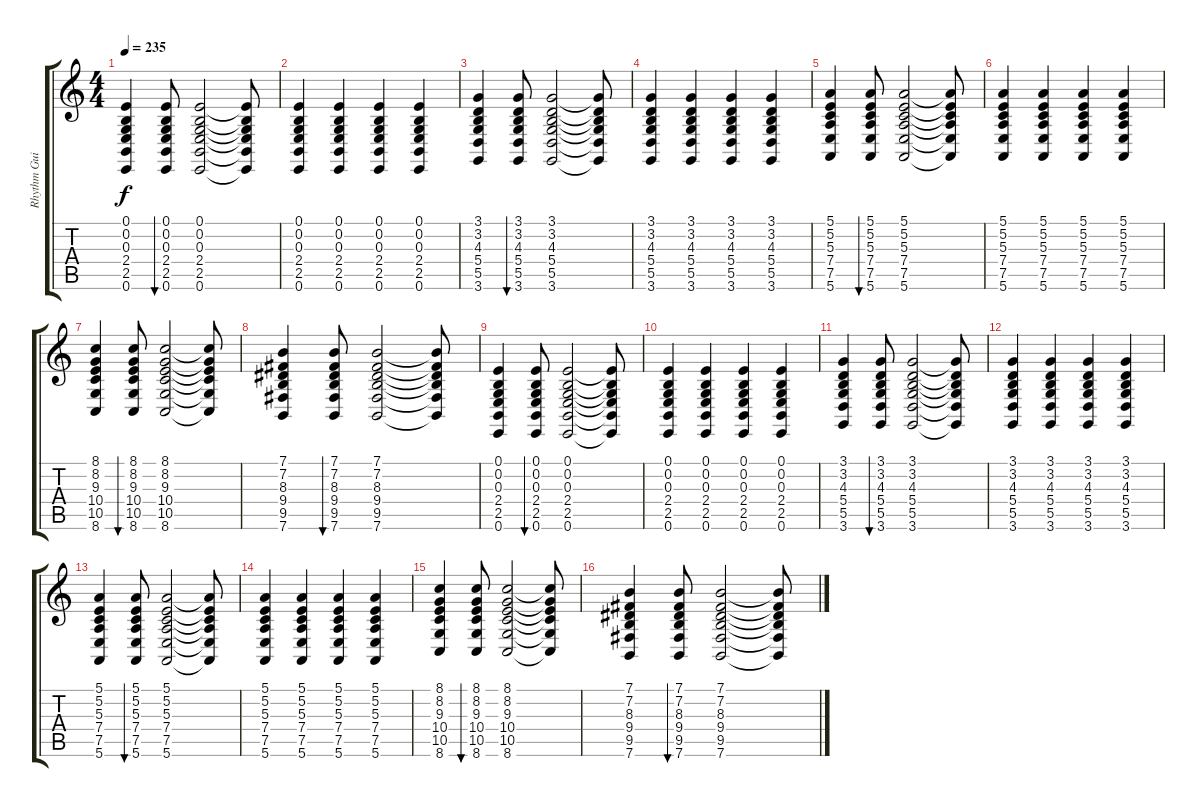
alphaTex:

\track ("Rhythm Guitar 2" "Rhythm Gui") {instrument acousticgrandpiano}
\staff {score tabs}
\tuning (E4 B3 G3 D3 A2 E2) {hide}
\ts (4 4)
\tempo 235
\clef g2
\ks c
(0.1 0.2 0.3 2.4 2.5 0.6).4{dy f} (0.1 0.2 0.3 2.4 2.5 0.6).8{bu 240} (0.1 0.2 0.3 2.4 2.5 0.6).2 (0.1{t} 0.2{t} 0.3{t} 2.4{t} 2.5{t} 0.6{t}).8 |
(0.1 0.2 0.3 2.4 2.5 0.6).4 (0.1 0.2 0.3 2.4 2.5 0.6).4 (0.1 0.2 0.3 2.4 2.5 0.6).4 (0.1 0.2 0.3 2.4 2.5 0.6).4 |
(3.1 3.2 4.3 5.4 5.5 3.6).4 (3.1 3.2 4.3 5.4 5.5 3.6).8{bu 240} (3.1 3.2 4.3 5.4 5.5 3.6).2 (3.1{t} 3.2{t} 4.3{t} 5.4{t} 5.5{t} 3.6{t}).8 |
(3.1 3.2 4.3 5.4 5.5 3.6).4 (3.1 3.2 4.3 5.4 5.5 3.6).4 (3.1 3.2 4.3 5.4 5.5 3.6).4 (3.1 3.2 4.3 5.4 5.5 3.6).4 |
(5.1 5.2 5.3 7.4 7.5 5.6).4 (5.1 5.2 5.3 7.4 7.5 5.6).8{bu 240} (5.1 5.2 5.3 7.4 7.5 5.6).2 (5.1{t} 5.2{t} 5.3{t} 7.4{t} 7.5{t} 5.6{t}).8 |
(5.1 5.2 5.3 7.4 7.5 5.6).4 (5.1 5.2 5.3 7.4 7.5 5.6).4 (5.1 5.2 5.3 7.4 7.5 5.6).4 (5.1 5.2 5.3 7.4 7.5 5.6).4 |
(8.1 8.2 9.3 10.4 10.5 8.6).4 (8.1 8.2 9.3 10.4 10.5 8.6).8{bu 240} (8.1 8.2 9.3 10.4 10.5 8.6).2 (8.1{t} 8.2{t} 9.3{t} 10.4{t} 10.5{t} 8.6{t}).8 |
(7.1 7.2 8.3 9.4 9.5 7.6).4 (7.1 7.2 8.3 9.4 9.5 7.6).8{bu 240} (7.1 7.2 8.3 9.4 9.5 7.6).2 (7.1{t} 7.2{t} 8.3{t} 9.4{t} 9.5{t} 7.6{t}).8 |
(0.1 0.2 0.3 2.4 2.5 0.6).4 (0.1 0.2 0.3 2.4 2.5 0.6).8{bu 240} (0.1 0.2 0.3 2.4 2.5 0.6).2 (0.1{t} 0.2{t} 0.3{t} 2.4{t} 2.5{t} 0.6{t}).8 |
(0.1 0.2 0.3 2.4 2.5 0.6).4 (0.1 0.2 0.3 2.4 2.5 0.6).4 (0.1 0.2 0.3 2.4 2.5 0.6).4 (0.1 0.2 0.3 2.4 2.5 0.6).4 |
(3.1 3.2 4.3 5.4 5.5 3.6).4 (3.1 3.2 4.3 5.4 5.5 3.6).8{bu 240} (3.1 3.2 4.3 5.4 5.5 3.6).2 (3.1{t} 3.2{t} 4.3{t} 5.4{t} 5.5{t} 3.6{t}).8 |
(3.1 3.2 4.3 5.4 5.5 3.6).4 (3.1 3.2 4.3 5.4 5.5 3.6).4 (3.1 3.2 4.3 5.4 5.5 3.6).4 (3.1 3.2 4.3 5.4 5.5 3.6).4 |
(5.1 5.2 5.3 7.4 7.5 5.6).4 (5.1 5.2 5.3 7.4 7.5 5.6).8{bu 240} (5.1 5.2 5.3 7.4 7.5 5.6).2 (5.1{t} 5.2{t} 5.3{t} 7.4{t} 7.5{t} 5.6{t}).8 |
(5.1 5.2 5.3 7.4 7.5 5.6).4 (5.1 5.2 5.3 7.4 7.5 5.6).4 (5.1 5.2 5.3 7.4 7.5 5.6).4 (5.1 5.2 5.3 7.4 7.5 5.6).4 |
(8.1 8.2 9.3 10.4 10.5 8.6).4 (8.1 8.2 9.3 10.4 10.5 8.6).8{bu 240} (8.1 8.2 9.3 10.4 10.5 8.6).2 (8.1{t} 8.2{t} 9.3{t} 10.4{t} 10.5{t} 8.6{t}).8 |
(7.1 7.2 8.3 9.4 9.5 7.6).4 (7.1 7.2 8.3 9.4 9.5 7.6).8{bu 240} (7.1 7.2 8.3 9.4 9.5 7.6).2 (7.1{t} 7.2{t} 8.3{t} 9.4{t} 9.5{t} 7.6{t}).8
